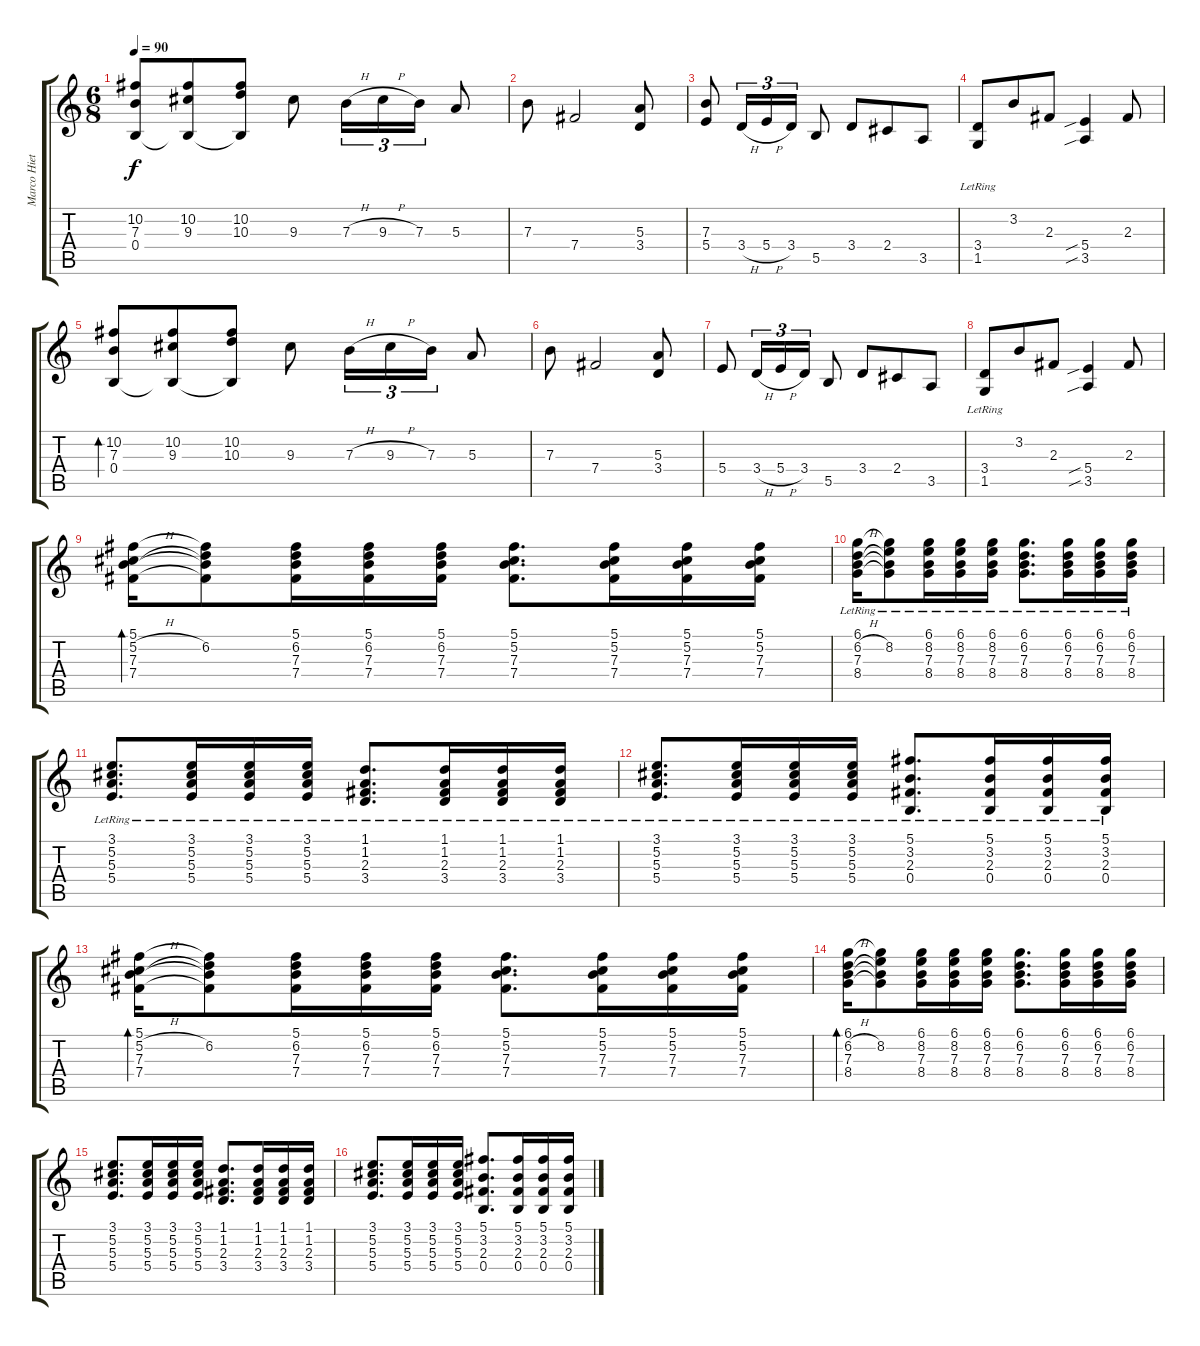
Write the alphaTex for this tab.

\track ("Marco Hietala" "Marco Hiet") {instrument acousticguitarsteel}
\staff {score tabs}
\tuning (Db4 Ab3 E3 B2 Gb2 Db2) {hide}
\ts (6 8)
\tempo 90
\clef g2
\ks c
(10.2 7.3 0.4).8{dy f} (10.2 9.3 0.4{t}).8 (10.2 10.3 0.4{t}).8 9.3.8 7.3{h}.16{tu (3 2)} 9.3{h}.16{tu (3 2)} 7.3.16{tu (3 2)} 5.3.8 |
7.3.8 7.4.2 (5.3 3.4).8 |
(7.3 5.4).8 3.4{h}.16{tu (3 2)} 5.4{h}.16{tu (3 2)} 3.4.16{tu (3 2)} 5.5.8 3.4.8 2.4.8 3.5.8 |
(3.4{lr} 1.5{lr}).8 3.2.8 2.3.8 (5.4{sib} 3.5{sib}).4 2.3.8 |
(10.2 7.3 0.4).8{bd 60} (10.2 9.3 0.4{t}).8 (10.2 10.3 0.4{t}).8 9.3.8 7.3{h}.16{tu (3 2)} 9.3{h}.16{tu (3 2)} 7.3.16{tu (3 2)} 5.3.8 |
7.3.8 7.4.2 (5.3 3.4).8 |
5.4.8 3.4{h}.16{tu (3 2)} 5.4{h}.16{tu (3 2)} 3.4.16{tu (3 2)} 5.5.8 3.4.8 2.4.8 3.5.8 |
(3.4{lr} 1.5{lr}).8 3.2.8 2.3.8 (5.4{sib} 3.5{sib}).4 2.3.8 |
(5.1 5.2{h} 7.3 7.4).16{bd 60} (5.1{t} 6.2 7.3{t} 7.4{t}).8 (5.1 6.2 7.3 7.4).16 (5.1 6.2 7.3 7.4).16 (5.1 6.2 7.3 7.4).16 (5.1 5.2 7.3 7.4).8{d} (5.1 5.2 7.3 7.4).16 (5.1 5.2 7.3 7.4).16 (5.1 5.2 7.3 7.4).16 |
(6.1{lr} 6.2{h lr} 7.3{lr} 8.4{lr}).16 (6.1{t} 8.2{lr} 7.3{t} 8.4{t}).8 (6.1{lr} 8.2{lr} 7.3{lr} 8.4{lr}).16 (6.1{lr} 8.2{lr} 7.3{lr} 8.4{lr}).16 (6.1{lr} 8.2{lr} 7.3{lr} 8.4{lr}).16 (6.1{lr} 6.2{lr} 7.3{lr} 8.4{lr}).8{d} (6.1{lr} 6.2{lr} 7.3{lr} 8.4{lr}).16 (6.1{lr} 6.2{lr} 7.3{lr} 8.4{lr}).16 (6.1{lr} 6.2{lr} 7.3{lr} 8.4{lr}).16 |
(3.1{lr} 5.2{lr} 5.3{lr} 5.4{lr}).8{d} (3.1{lr} 5.2{lr} 5.3{lr} 5.4{lr}).16 (3.1{lr} 5.2{lr} 5.3{lr} 5.4{lr}).16 (3.1{lr} 5.2{lr} 5.3{lr} 5.4{lr}).16 (1.1{lr} 1.2{lr} 2.3{lr} 3.4{lr}).8{d} (1.1{lr} 1.2{lr} 2.3{lr} 3.4{lr}).16 (1.1{lr} 1.2{lr} 2.3{lr} 3.4{lr}).16 (1.1{lr} 1.2{lr} 2.3{lr} 3.4{lr}).16 |
(3.1{lr} 5.2{lr} 5.3{lr} 5.4{lr}).8{d} (3.1{lr} 5.2{lr} 5.3{lr} 5.4{lr}).16 (3.1{lr} 5.2{lr} 5.3{lr} 5.4{lr}).16 (3.1{lr} 5.2{lr} 5.3{lr} 5.4{lr}).16 (5.1{lr} 3.2{lr} 2.3{lr} 0.4{lr}).8{d} (5.1{lr} 3.2{lr} 2.3{lr} 0.4{lr}).16 (5.1{lr} 3.2{lr} 2.3{lr} 0.4{lr}).16 (5.1{lr} 3.2{lr} 2.3{lr} 0.4{lr}).16 |
(5.1 5.2{h} 7.3 7.4).16{bd 60} (5.1{t} 6.2 7.3{t} 7.4{t}).8 (5.1 6.2 7.3 7.4).16 (5.1 6.2 7.3 7.4).16 (5.1 6.2 7.3 7.4).16 (5.1 5.2 7.3 7.4).8{d} (5.1 5.2 7.3 7.4).16 (5.1 5.2 7.3 7.4).16 (5.1 5.2 7.3 7.4).16 |
(6.1 6.2{h} 7.3 8.4).16{bd 60} (6.1{t} 8.2 7.3{t} 8.4{t}).8 (6.1 8.2 7.3 8.4).16 (6.1 8.2 7.3 8.4).16 (6.1 8.2 7.3 8.4).16 (6.1 6.2 7.3 8.4).8{d} (6.1 6.2 7.3 8.4).16 (6.1 6.2 7.3 8.4).16 (6.1 6.2 7.3 8.4).16 |
(3.1 5.2 5.3 5.4).8{d} (3.1 5.2 5.3 5.4).16 (3.1 5.2 5.3 5.4).16 (3.1 5.2 5.3 5.4).16 (1.1 1.2 2.3 3.4).8{d} (1.1 1.2 2.3 3.4).16 (1.1 1.2 2.3 3.4).16 (1.1 1.2 2.3 3.4).16 |
(3.1 5.2 5.3 5.4).8{d} (3.1 5.2 5.3 5.4).16 (3.1 5.2 5.3 5.4).16 (3.1 5.2 5.3 5.4).16 (5.1 3.2 2.3 0.4).8{d} (5.1 3.2 2.3 0.4).16 (5.1 3.2 2.3 0.4).16 (5.1 3.2 2.3 0.4).16
